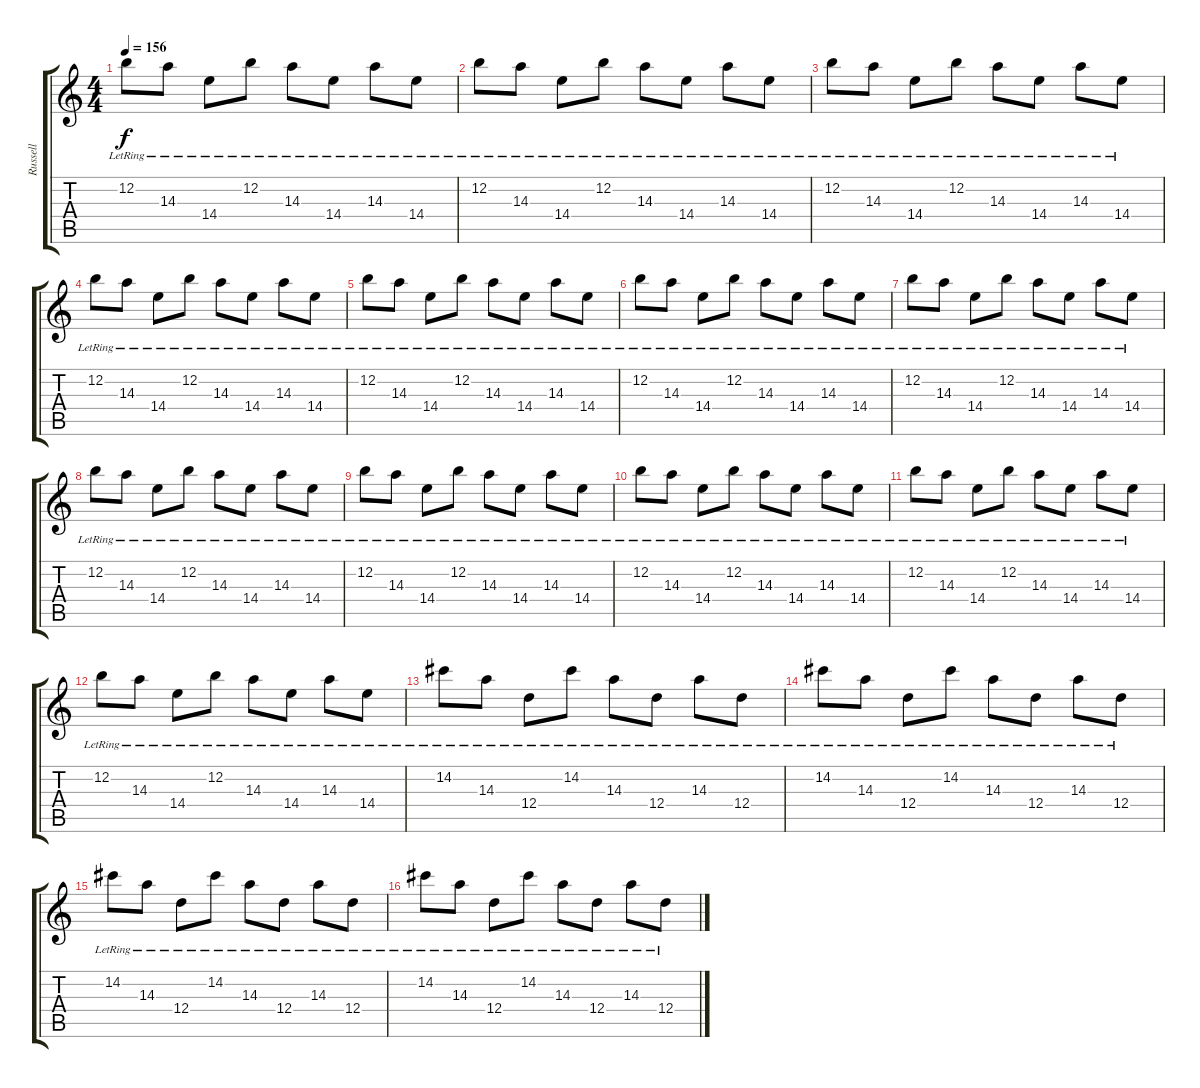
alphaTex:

\track ("Russell" "Russell") {instrument electricguitarjazz}
\staff {score tabs}
\tuning (E4 B3 G3 D3 A2 E2) {hide}
\ts (4 4)
\tempo 156
\clef g2
\ks c
12.2{lr}.8{dy f instrument electricguitarjazz} 14.3{lr}.8 14.4{lr}.8 12.2{lr}.8 14.3{lr}.8 14.4{lr}.8 14.3{lr}.8 14.4{lr}.8 |
12.2{lr}.8 14.3{lr}.8 14.4{lr}.8 12.2{lr}.8 14.3{lr}.8 14.4{lr}.8 14.3{lr}.8 14.4{lr}.8 |
12.2{lr}.8 14.3{lr}.8 14.4{lr}.8 12.2{lr}.8 14.3{lr}.8 14.4{lr}.8 14.3{lr}.8 14.4{lr}.8 |
12.2{lr}.8 14.3{lr}.8 14.4{lr}.8 12.2{lr}.8 14.3{lr}.8 14.4{lr}.8 14.3{lr}.8 14.4{lr}.8 |
12.2{lr}.8 14.3{lr}.8 14.4{lr}.8 12.2{lr}.8 14.3{lr}.8 14.4{lr}.8 14.3{lr}.8 14.4{lr}.8 |
12.2{lr}.8 14.3{lr}.8 14.4{lr}.8 12.2{lr}.8 14.3{lr}.8 14.4{lr}.8 14.3{lr}.8 14.4{lr}.8 |
12.2{lr}.8 14.3{lr}.8 14.4{lr}.8 12.2{lr}.8 14.3{lr}.8 14.4{lr}.8 14.3{lr}.8 14.4{lr}.8 |
12.2{lr}.8 14.3{lr}.8 14.4{lr}.8 12.2{lr}.8 14.3{lr}.8 14.4{lr}.8 14.3{lr}.8 14.4{lr}.8 |
12.2{lr}.8 14.3{lr}.8 14.4{lr}.8 12.2{lr}.8 14.3{lr}.8 14.4{lr}.8 14.3{lr}.8 14.4{lr}.8 |
12.2{lr}.8 14.3{lr}.8 14.4{lr}.8 12.2{lr}.8 14.3{lr}.8 14.4{lr}.8 14.3{lr}.8 14.4{lr}.8 |
12.2{lr}.8 14.3{lr}.8 14.4{lr}.8 12.2{lr}.8 14.3{lr}.8 14.4{lr}.8 14.3{lr}.8 14.4{lr}.8 |
12.2{lr}.8 14.3{lr}.8 14.4{lr}.8 12.2{lr}.8 14.3{lr}.8 14.4{lr}.8 14.3{lr}.8 14.4{lr}.8 |
14.2{lr}.8 14.3{lr}.8 12.4{lr}.8 14.2{lr}.8 14.3{lr}.8 12.4{lr}.8 14.3{lr}.8 12.4{lr}.8 |
14.2{lr}.8 14.3{lr}.8 12.4{lr}.8 14.2{lr}.8 14.3{lr}.8 12.4{lr}.8 14.3{lr}.8 12.4{lr}.8 |
14.2{lr}.8 14.3{lr}.8 12.4{lr}.8 14.2{lr}.8 14.3{lr}.8 12.4{lr}.8 14.3{lr}.8 12.4{lr}.8 |
14.2{lr}.8 14.3{lr}.8 12.4{lr}.8 14.2{lr}.8 14.3{lr}.8 12.4{lr}.8 14.3{lr}.8 12.4{lr}.8
